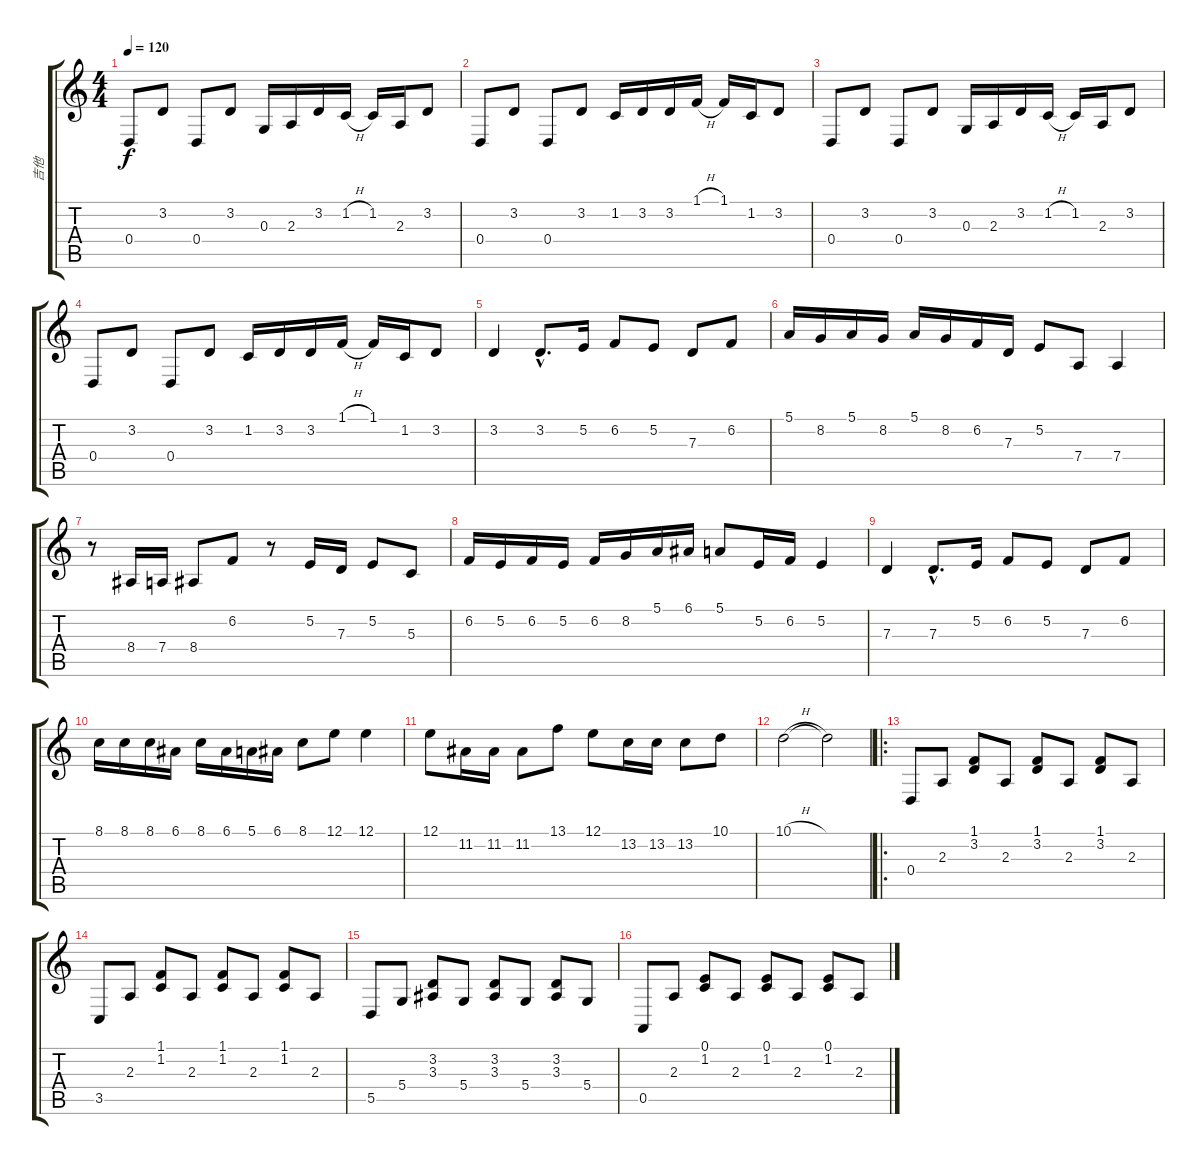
\track ("吉他" "吉他") {instrument acousticgrandpiano}
\staff {score tabs}
\tuning (E4 B3 G3 D3 A2 E2) {hide}
\ts (4 4)
\tempo 120
\clef g2
\ks c
0.4.8{dy f instrument acousticgrandpiano} 3.2.8 0.4.8 3.2.8 0.3.16 2.3.16 3.2.16 1.2{h}.16 1.2.16 2.3.16 3.2.8 |
0.4.8 3.2.8 0.4.8 3.2.8 1.2.16 3.2.16 3.2.16 1.1{h}.16 1.1.16 1.2.16 3.2.8 |
0.4.8 3.2.8 0.4.8 3.2.8 0.3.16 2.3.16 3.2.16 1.2{h}.16 1.2.16 2.3.16 3.2.8 |
0.4.8 3.2.8 0.4.8 3.2.8 1.2.16 3.2.16 3.2.16 1.1{h}.16 1.1.16 1.2.16 3.2.8 |
3.2.4 3.2{hac}.8{d} 5.2.16 6.2.8 5.2.8 7.3.8 6.2.8 |
5.1.16 8.2.16 5.1.16 8.2.16 5.1.16 8.2.16 6.2.16 7.3.16 5.2.8 7.4.8 7.4.4 |
r.8 8.4.16 7.4.16 8.4.8 6.2.8 r.8 5.2.16 7.3.16 5.2.8 5.3.8 |
6.2.16 5.2.16 6.2.16 5.2.16 6.2.16 8.2.16 5.1.16 6.1.16 5.1.8 5.2.16 6.2.16 5.2.4 |
7.3.4 7.3{hac}.8{d} 5.2.16 6.2.8 5.2.8 7.3.8 6.2.8 |
8.1.16 8.1.16 8.1.16 6.1.16 8.1.16 6.1.16 5.1.16 6.1.16 8.1.8 12.1.8 12.1.4 |
12.1.8 11.2.16 11.2.16 11.2.8 13.1.8 12.1.8 13.2.16 13.2.16 13.2.8 10.1.8 |
10.1{h}.2 10.1{t}.2 |
\ro
0.4.8 2.3.8 (1.1 3.2).8 2.3.8 (1.1 3.2).8 2.3.8 (1.1 3.2).8 2.3.8 |
3.5.8 2.3.8 (1.1 1.2).8 2.3.8 (1.1 1.2).8 2.3.8 (1.1 1.2).8 2.3.8 |
5.5.8 5.4.8 (3.2 3.3).8 5.4.8 (3.2 3.3).8 5.4.8 (3.2 3.3).8 5.4.8 |
0.5.8 2.3.8 (0.1 1.2).8 2.3.8 (0.1 1.2).8 2.3.8 (0.1 1.2).8 2.3.8
